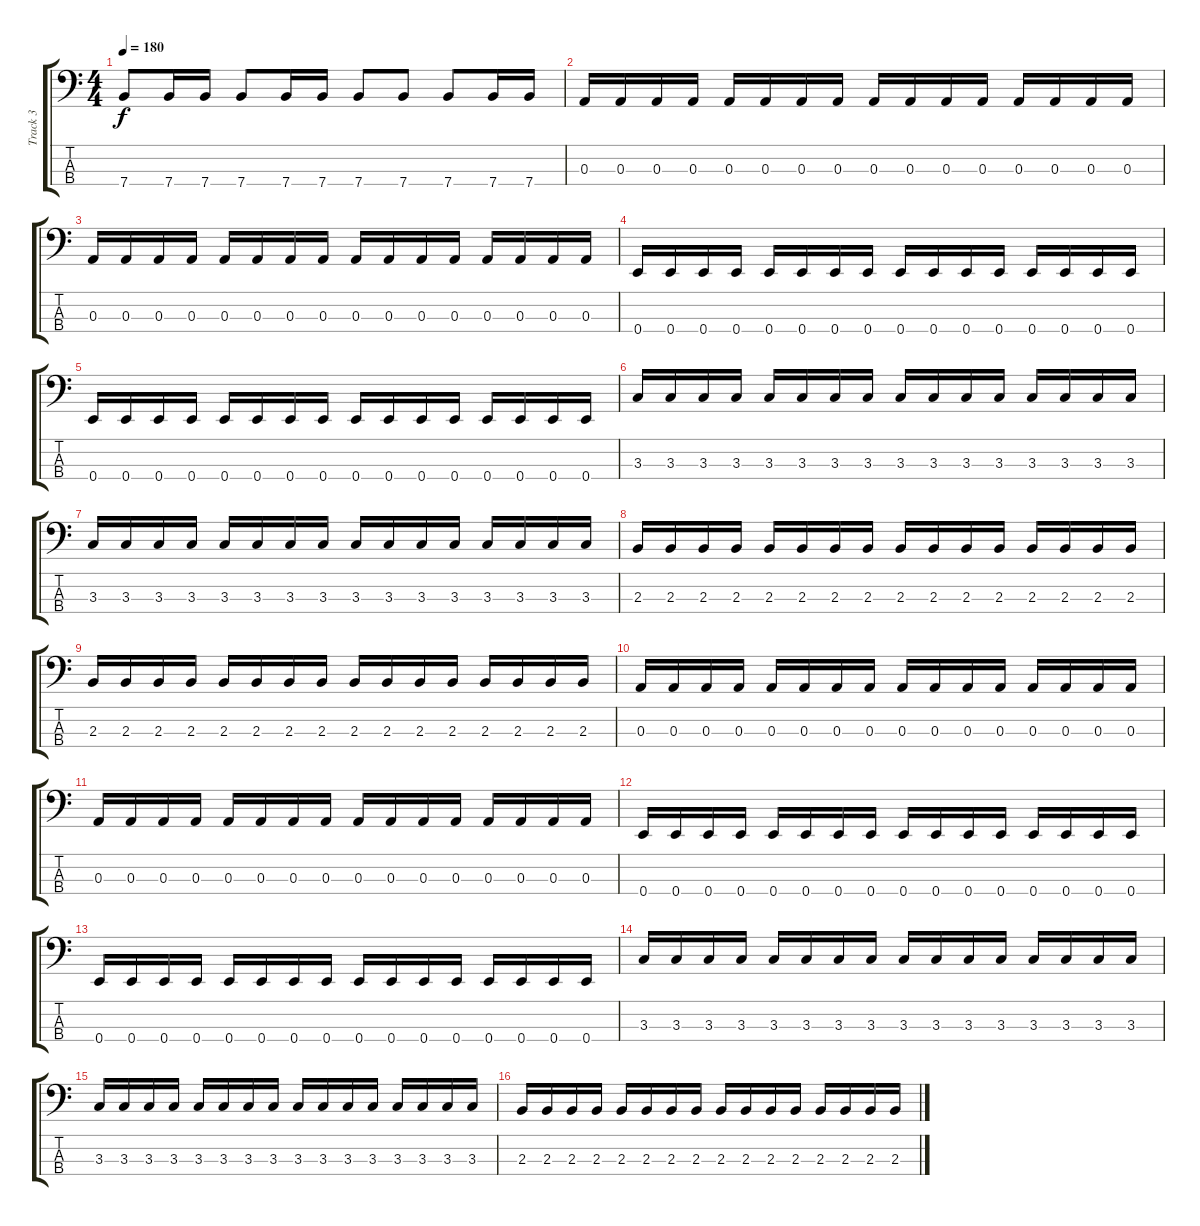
\track ("Track 3" "Track 3") {instrument electricbassfinger}
\staff {score tabs}
\tuning (G2 D2 A1 E1) {hide}
\ts (4 4)
\tempo 180
\clef f4
\ks c
7.4.8{dy f} 7.4.16 7.4.16 7.4.8 7.4.16 7.4.16 7.4.8 7.4.8 7.4.8 7.4.16 7.4.16 |
0.3.16 0.3.16 0.3.16 0.3.16 0.3.16 0.3.16 0.3.16 0.3.16 0.3.16 0.3.16 0.3.16 0.3.16 0.3.16 0.3.16 0.3.16 0.3.16 |
0.3.16 0.3.16 0.3.16 0.3.16 0.3.16 0.3.16 0.3.16 0.3.16 0.3.16 0.3.16 0.3.16 0.3.16 0.3.16 0.3.16 0.3.16 0.3.16 |
0.4.16 0.4.16 0.4.16 0.4.16 0.4.16 0.4.16 0.4.16 0.4.16 0.4.16 0.4.16 0.4.16 0.4.16 0.4.16 0.4.16 0.4.16 0.4.16 |
0.4.16 0.4.16 0.4.16 0.4.16 0.4.16 0.4.16 0.4.16 0.4.16 0.4.16 0.4.16 0.4.16 0.4.16 0.4.16 0.4.16 0.4.16 0.4.16 |
3.3.16 3.3.16 3.3.16 3.3.16 3.3.16 3.3.16 3.3.16 3.3.16 3.3.16 3.3.16 3.3.16 3.3.16 3.3.16 3.3.16 3.3.16 3.3.16 |
3.3.16 3.3.16 3.3.16 3.3.16 3.3.16 3.3.16 3.3.16 3.3.16 3.3.16 3.3.16 3.3.16 3.3.16 3.3.16 3.3.16 3.3.16 3.3.16 |
2.3.16 2.3.16 2.3.16 2.3.16 2.3.16 2.3.16 2.3.16 2.3.16 2.3.16 2.3.16 2.3.16 2.3.16 2.3.16 2.3.16 2.3.16 2.3.16 |
2.3.16 2.3.16 2.3.16 2.3.16 2.3.16 2.3.16 2.3.16 2.3.16 2.3.16 2.3.16 2.3.16 2.3.16 2.3.16 2.3.16 2.3.16 2.3.16 |
0.3.16 0.3.16 0.3.16 0.3.16 0.3.16 0.3.16 0.3.16 0.3.16 0.3.16 0.3.16 0.3.16 0.3.16 0.3.16 0.3.16 0.3.16 0.3.16 |
0.3.16 0.3.16 0.3.16 0.3.16 0.3.16 0.3.16 0.3.16 0.3.16 0.3.16 0.3.16 0.3.16 0.3.16 0.3.16 0.3.16 0.3.16 0.3.16 |
0.4.16 0.4.16 0.4.16 0.4.16 0.4.16 0.4.16 0.4.16 0.4.16 0.4.16 0.4.16 0.4.16 0.4.16 0.4.16 0.4.16 0.4.16 0.4.16 |
0.4.16 0.4.16 0.4.16 0.4.16 0.4.16 0.4.16 0.4.16 0.4.16 0.4.16 0.4.16 0.4.16 0.4.16 0.4.16 0.4.16 0.4.16 0.4.16 |
3.3.16 3.3.16 3.3.16 3.3.16 3.3.16 3.3.16 3.3.16 3.3.16 3.3.16 3.3.16 3.3.16 3.3.16 3.3.16 3.3.16 3.3.16 3.3.16 |
3.3.16 3.3.16 3.3.16 3.3.16 3.3.16 3.3.16 3.3.16 3.3.16 3.3.16 3.3.16 3.3.16 3.3.16 3.3.16 3.3.16 3.3.16 3.3.16 |
2.3.16 2.3.16 2.3.16 2.3.16 2.3.16 2.3.16 2.3.16 2.3.16 2.3.16 2.3.16 2.3.16 2.3.16 2.3.16 2.3.16 2.3.16 2.3.16
